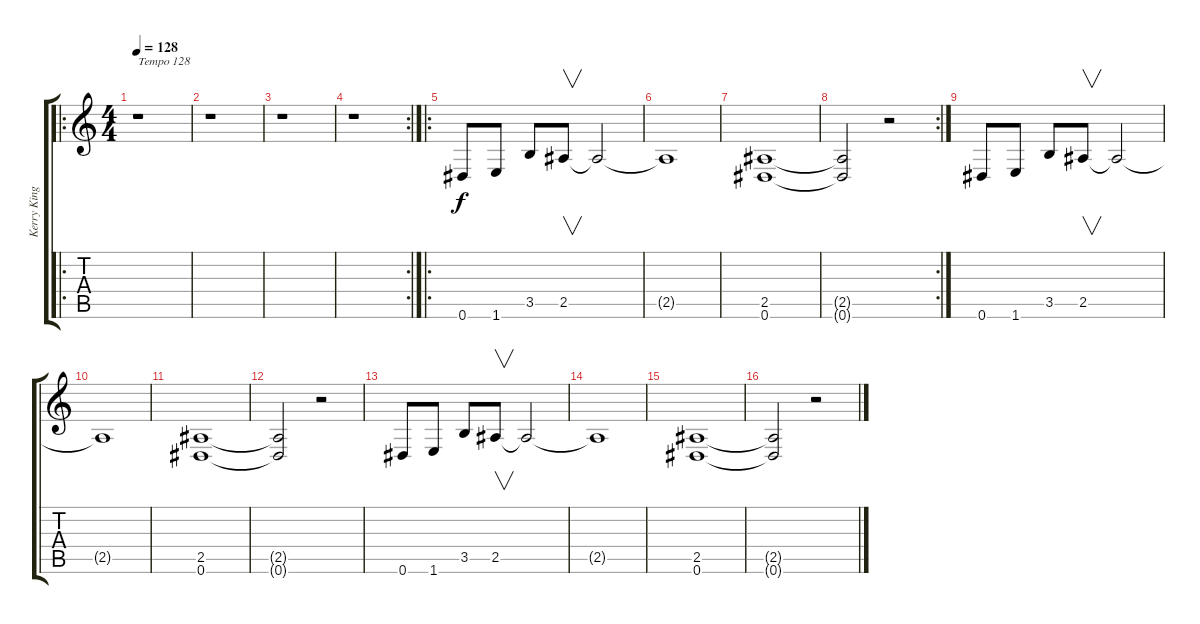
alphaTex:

\track ("Kerry King" "Kerry King") {instrument distortionguitar}
\staff {score tabs}
\tuning (Eb4 Bb3 Gb3 Db3 Ab2 Eb2) {hide}
\ro
\ts (4 4)
\tempo 128
\clef g2
\ks c
r.1{txt "Tempo 128" dy f instrument distortionguitar} |
r.1 |
r.1 |
\rc 2
r.1 |
\ro
0.6.8 1.6.8 3.5.8 2.5.8{v} 2.5{t}.2 |
2.5{t}.1 |
(2.5 0.6).1 |
\rc 2
(2.5{t} 0.6{t}).2 r.2 |
0.6.8 1.6.8 3.5.8 2.5.8{v} 2.5{t}.2 |
2.5{t}.1 |
(2.5 0.6).1 |
(2.5{t} 0.6{t}).2 r.2 |
0.6.8 1.6.8 3.5.8 2.5.8{v} 2.5{t}.2 |
2.5{t}.1 |
(2.5 0.6).1 |
(2.5{t} 0.6{t}).2 r.2
